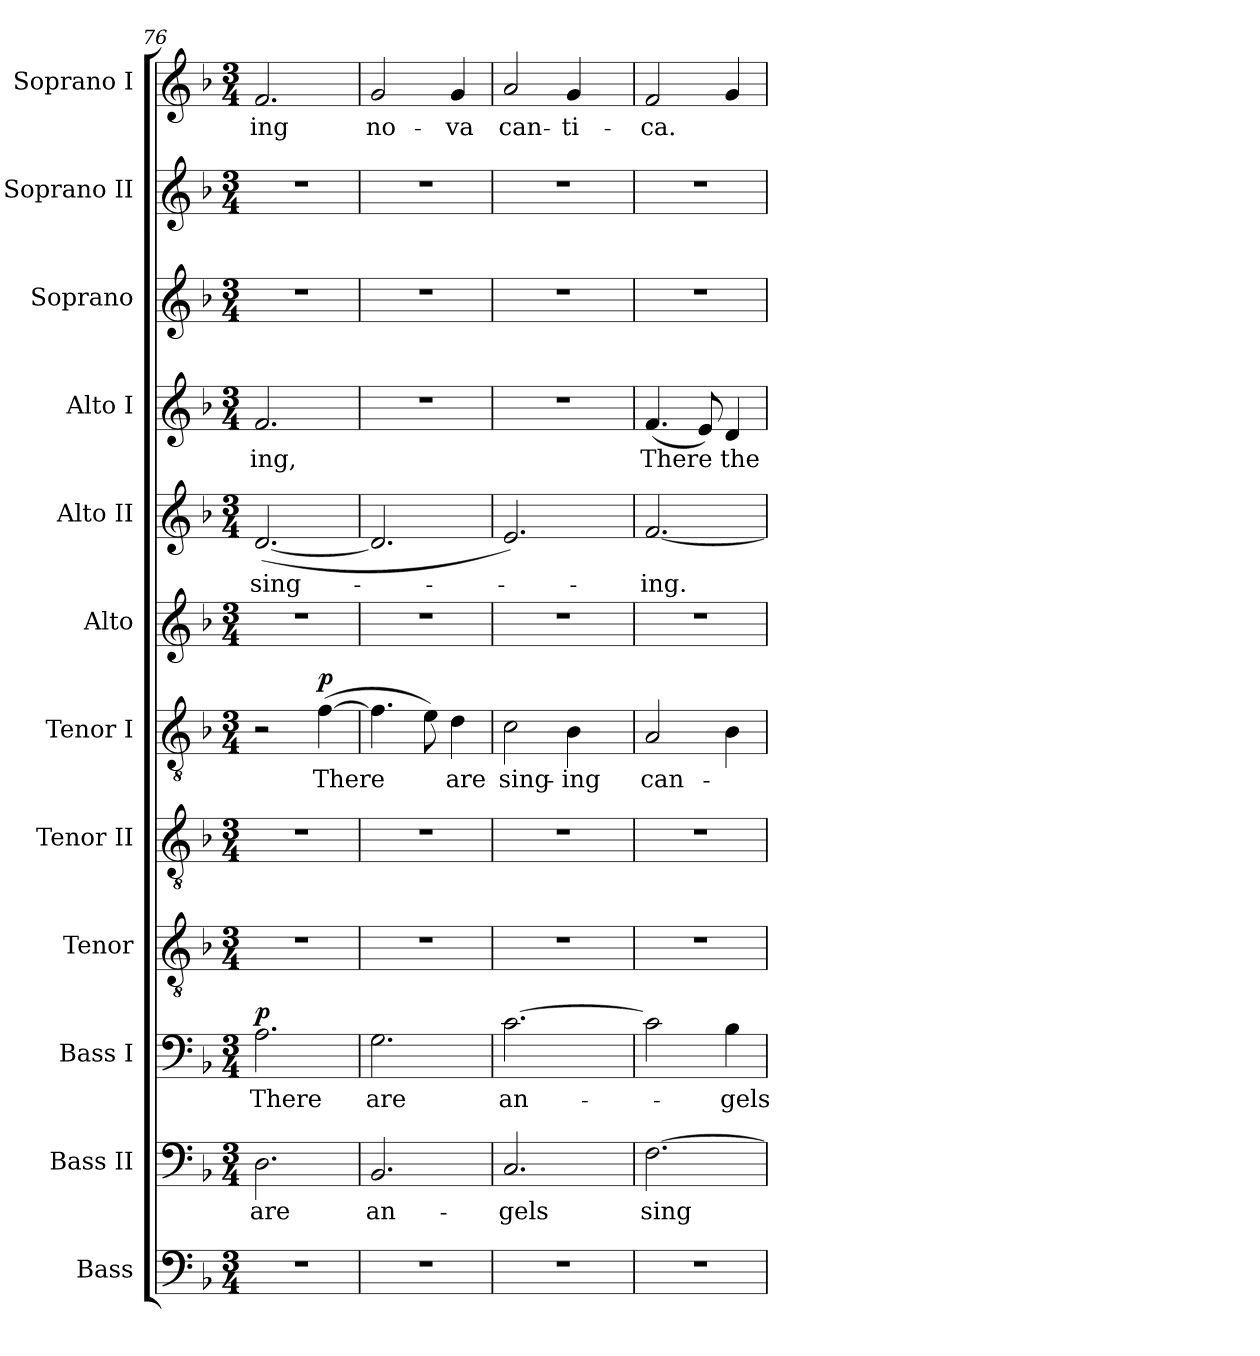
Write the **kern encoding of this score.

**kern	**kern	**text	**kern	**text	**dynam	**kern	**kern	**kern	**text	**dynam	**kern	**kern	**text	**kern	**text	**kern	**kern	**kern	**text
*part12	*part11	*part11	*part10	*part10	*part10	*part9	*part8	*part7	*part7	*part7	*part6	*part5	*part5	*part4	*part4	*part3	*part2	*part1	*part1
*staff12	*staff11	*staff11	*staff10	*staff10	*staff10	*staff9	*staff8	*staff7	*staff7	*staff7	*staff6	*staff5	*staff5	*staff4	*staff4	*staff3	*staff2	*staff1	*staff1
*I"Bass	*I"Bass II	*	*I"Bass I	*	*	*I"Tenor	*I"Tenor II	*I"Tenor I	*	*	*I"Alto	*I"Alto II	*	*I"Alto I	*	*I"Soprano	*I"Soprano II	*I"Soprano I	*
*I'B.	*I'B II.	*	*I'B I.	*	*	*I'T.	*I'T II.	*	*	*	*I'A.	*I'A II.	*	*I'A I.	*	*I'S.	*I'S II.	*I'S I.	*
*clefF4	*clefF4	*	*clefF4	*	*	*clefGv2	*clefGv2	*clefGv2	*	*	*clefG2	*clefG2	*	*clefG2	*	*clefG2	*clefG2	*clefG2	*
*	*	*	*	*	*	*ITrd7c12	*ITrd7c12	*ITrd7c12	*	*	*	*	*	*	*	*	*	*	*
*k[b-]	*k[b-]	*	*k[b-]	*	*	*k[b-]	*k[b-]	*k[b-]	*	*	*k[b-]	*k[b-]	*	*k[b-]	*	*k[b-]	*k[b-]	*k[b-]	*
*F:	*F:	*	*F:	*	*	*F:	*F:	*F:	*	*	*F:	*F:	*	*F:	*	*F:	*F:	*F:	*
*M3/4	*M3/4	*	*M3/4	*	*	*M3/4	*M3/4	*M3/4	*	*	*M3/4	*M3/4	*	*M3/4	*	*M3/4	*M3/4	*M3/4	*
=76	=76	=76	=76	=76	=76	=76	=76	=76	=76	=76	=76	=76	=76	=76	=76	=76	=76	=76	=76
!LO:N:vis=1	!	!	!	!	!	!	!	!	!	!	!	!	!	!	!	!	!	!	!
!	!	!LO:LY:b:color=#000000	!	!	!	!	!	!	!	!	!	!	!	!	!	!	!	!	!
!	!	!	!	!LO:LY:b:color=#000000	!	!LO:N:vis=1	!LO:N:vis=1	!	!	!	!LO:N:vis=1	!	!	!	!	!	!	!	!
!	!	!	!	!	!	!	!	!	!	!	!	!	!LO:LY:b:color=#000000	!	!	!	!	!	!
!	!	!	!	!	!	!	!	!	!	!	!	!	!	!	!LO:LY:b:color=#000000	!LO:N:vis=1	!LO:N:vis=1	!	!
!	!	!	!	!	!	!	!	!	!	!	!	!	!	!	!	!	!	!	!LO:LY:b:color=#000000
2.r	2.Di\	are	2.Ai\	There	p	2.r	2.r	2r	.	.	2.r	([<2.di/	sing-	2.fi/	-ing,	2.r	2.r	2.fi/	-ing
!	!	!	!	!	!	!	!	!	!LO:LY:b:color=#000000	!	!	!	!	!	!	!	!	!	!
.	.	.	.	.	.	.	.	([>4Fi\	There	p	.	.	.	.	.	.	.	.	.
=77	=77	=77	=77	=77	=77	=77	=77	=77	=77	=77	=77	=77	=77	=77	=77	=77	=77	=77	=77
!LO:N:vis=1	!	!	!	!	!	!	!	!	!	!	!	!	!	!	!	!	!	!	!
!	!	!LO:LY:b:color=#000000	!	!	!	!	!	!	!	!	!	!	!	!	!	!	!	!	!
!	!	!	!	!LO:LY:b:color=#000000	!	!LO:N:vis=1	!LO:N:vis=1	!	!	!	!LO:N:vis=1	!	!	!LO:N:vis=1	!	!LO:N:vis=1	!LO:N:vis=1	!	!
!	!	!	!	!	!	!	!	!	!	!	!	!	!	!	!	!	!	!	!LO:LY:b:color=#000000
2.r	2.BB-i/	an-	2.Gi\	are	.	2.r	2.r	4.Fi\]	.	.	2.r	2.di/]	.	2.r	.	2.r	2.r	2gi/	no-
.	.	.	.	.	.	.	.	8Ei\)	.	.	.	.	.	.	.	.	.	.	.
!	!	!	!	!	!	!	!	!	!LO:LY:b:color=#000000	!	!	!	!	!	!	!	!	!	!
!	!	!	!	!	!	!	!	!	!	!	!	!	!	!	!	!	!	!	!LO:LY:b:color=#000000
.	.	.	.	.	.	.	.	4Di\	are	.	.	.	.	.	.	.	.	4gi/	-va
=78	=78	=78	=78	=78	=78	=78	=78	=78	=78	=78	=78	=78	=78	=78	=78	=78	=78	=78	=78
!LO:N:vis=1	!	!	!	!	!	!	!	!	!	!	!	!	!	!	!	!	!	!	!
!	!	!LO:LY:b:color=#000000	!	!	!	!	!	!	!	!	!	!	!	!	!	!	!	!	!
!	!	!	!	!LO:LY:b:color=#000000	!	!LO:N:vis=1	!LO:N:vis=1	!	!	!	!	!	!	!	!	!	!	!	!
!	!	!	!	!	!	!	!	!	!LO:LY:b:color=#000000	!	!LO:N:vis=1	!	!	!LO:N:vis=1	!	!LO:N:vis=1	!LO:N:vis=1	!	!
!	!	!	!	!	!	!	!	!	!	!	!	!	!	!	!	!	!	!	!LO:LY:b:color=#000000
2.r	2.Ci/	-gels	[>2.ci\	an-	.	2.r	2.r	2Ci\	sing-	.	2.r	2.ei/)	.	2.r	.	2.r	2.r	2ai/	can-
!	!	!	!	!	!	!	!	!	!LO:LY:b:color=#000000	!	!	!	!	!	!	!	!	!	!
!	!	!	!	!	!	!	!	!	!	!	!	!	!	!	!	!	!	!	!LO:LY:b:color=#000000
.	.	.	.	.	.	.	.	4BB-i\	-ing	.	.	.	.	.	.	.	.	4gi/	-ti-
=79	=79	=79	=79	=79	=79	=79	=79	=79	=79	=79	=79	=79	=79	=79	=79	=79	=79	=79	=79
!LO:N:vis=1	!	!	!	!	!	!	!	!	!	!	!	!	!	!	!	!	!	!	!
!	!	!LO:LY:b:color=#000000	!	!	!	!LO:N:vis=1	!LO:N:vis=1	!	!	!	!	!	!	!	!	!	!	!	!
!	!	!	!	!	!	!	!	!	!LO:LY:b:color=#000000	!	!LO:N:vis=1	!	!	!	!	!	!	!	!
!	!	!	!	!	!	!	!	!	!	!	!	!	!LO:LY:b:color=#000000	!	!	!	!	!	!
!	!	!	!	!	!	!	!	!	!	!	!	!	!	!	!LO:LY:b:color=#000000	!LO:N:vis=1	!LO:N:vis=1	!	!
!	!	!	!	!	!	!	!	!	!	!	!	!	!	!	!	!	!	!	!LO:LY:b:color=#000000
2.r	[>2.Fi\	sing-	2ci\]	.	.	2.r	2.r	2AAi/	can-	.	2.r	[<2.fi/	-ing.	(4.fi/	There	2.r	2.r	2fi/	-ca.
.	.	.	.	.	.	.	.	.	.	.	.	.	.	8ei/)	.	.	.	.	.
!	!	!	!	!LO:LY:b:color=#000000	!	!	!	!	!	!	!	!	!	!	!	!	!	!	!
!	!	!	!	!	!	!	!	!	!	!	!	!	!	!	!LO:LY:b:color=#000000	!	!	!	!
.	.	.	4B-i\	-gels	.	.	.	4BB-i\	.	.	.	.	.	4di/	the	.	.	4gi/	.
=	=	=	=	=	=	=	=	=	=	=	=	=	=	=	=	=	=	=	=
*-	*-	*-	*-	*-	*-	*-	*-	*-	*-	*-	*-	*-	*-	*-	*-	*-	*-	*-	*-
